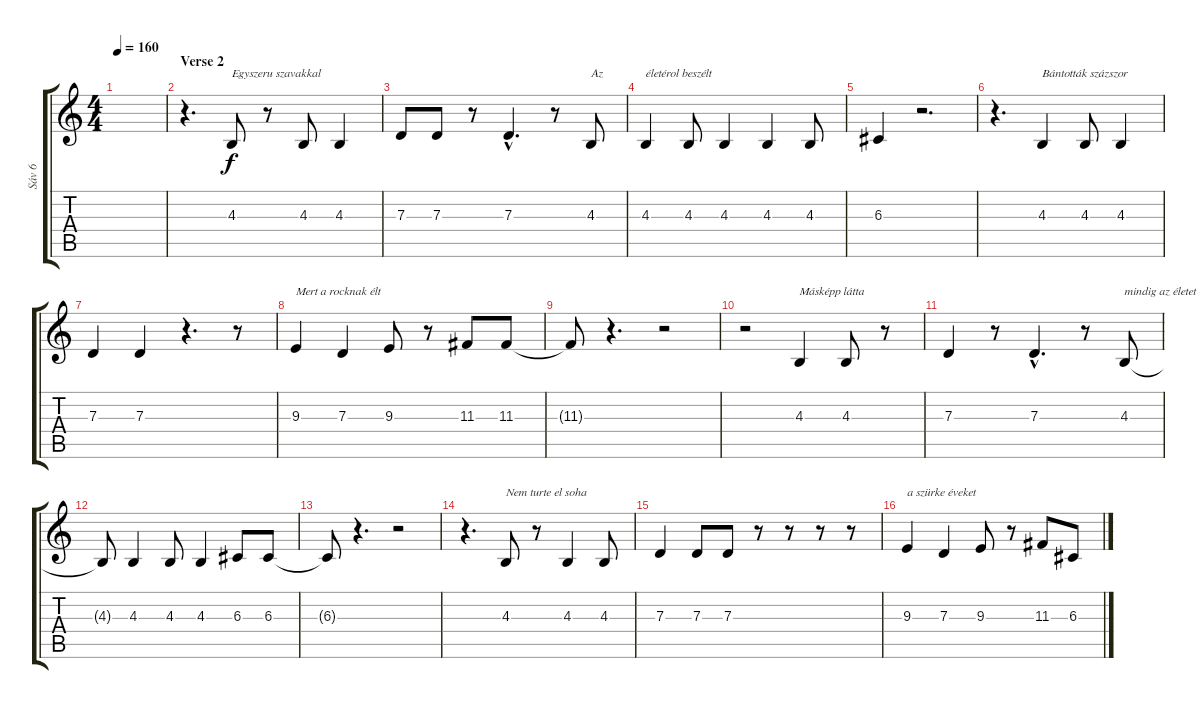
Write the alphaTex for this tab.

\track ("Sáv 6" "Sáv 6") {instrument lead6voice}
\staff {score tabs}
\tuning (E4 B3 G3 D3 A2 E2) {hide}
\ts (4 4)
\tempo 160
\clef g2
\ks c
|
\section ("" "Verse 2")
r.4{d} 4.3.8{txt "Egyszeru szavakkal"} r.8 4.3.8 4.3.4 |
7.3.8 7.3.8 r.8 7.3{hac}.4{d} r.8 4.3.8{txt "Az"} |
4.3.4{txt "életérol beszélt"} 4.3.8 4.3.4 4.3.4 4.3.8 |
6.3.4 r.2{d} |
r.4{d} 4.3.4{txt "Bántották százszor"} 4.3.8 4.3.4 |
7.3.4 7.3.4 r.4{d} r.8 |
9.3.4{txt "Mert a rocknak élt"} 7.3.4 9.3.8 r.8 11.3.8 11.3.8 |
11.3{t}.8 r.4{d} r.2 |
r.2 4.3.4{txt "Másképp látta "} 4.3.8 r.8 |
7.3.4 r.8 7.3{hac}.4{d} r.8 4.3.8{txt "mindig az életet"} |
4.3{t}.8 4.3.4 4.3.8 4.3.4 6.3.8 6.3.8 |
6.3{t}.8 r.4{d} r.2 |
r.4{d} 4.3.8{txt "Nem turte el soha "} r.8 4.3.4 4.3.8 |
7.3.4 7.3.8 7.3.8 r.8 r.8 r.8 r.8 |
9.3.4{txt "a szürke éveket"} 7.3.4 9.3.8 r.8 11.3.8 6.3.8
